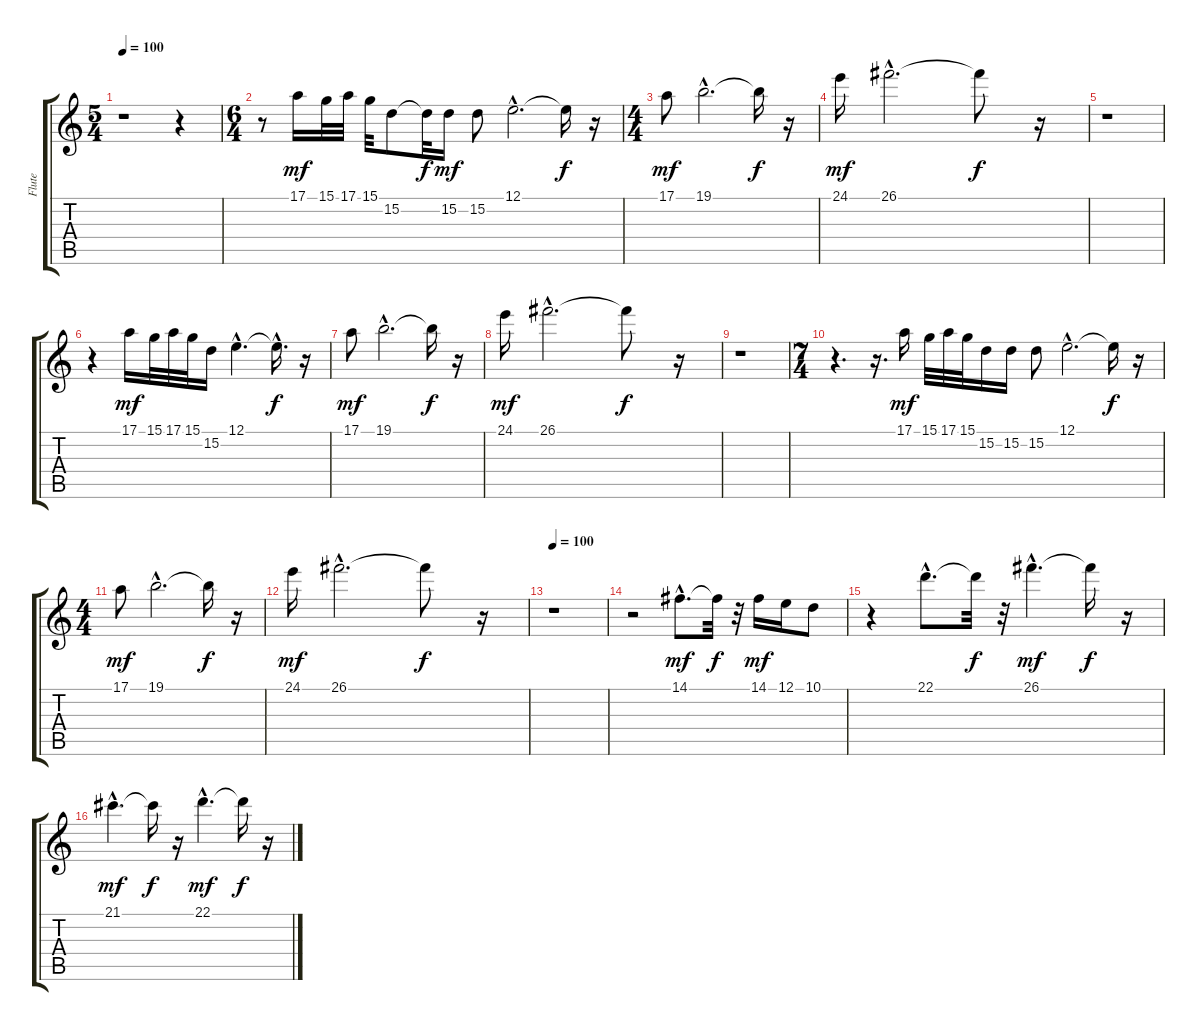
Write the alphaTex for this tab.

\track ("Flute" "Flute") {instrument flute}
\staff {score tabs}
\tuning (E4 B3 G3 D3 A2 E2) {hide}
\ts (5 4)
\tempo 100
\clef g2
\ks c
r.1{dy mf instrument flute} r.4 |
\ts (6 4)
r.8 17.1.16 15.1.32 17.1.32 15.1.32 15.2.8 15.2{t}.32{dy f} 15.2.16{dy mf} 15.2.8 12.1{hac}.2{d} 12.1{t}.16{dy f} r.16 |
\ts (4 4)
17.1.8{dy mf} 19.1{hac}.2{d} 19.1{t}.16{dy f} r.16 |
24.1.16{dy mf} 26.1{hac}.2{d} 26.1{t}.8{dy f} r.16 |
r.1 |
r.4 17.1.16{dy mf} 15.1.32 17.1.32 15.1.32 15.2.16 12.1{hac}.4{d} 12.1{hac t}.16{d dy f} r.16 |
17.1.8{dy mf} 19.1{hac}.2{d} 19.1{t}.16{dy f} r.16 |
24.1.16{dy mf} 26.1{hac}.2{d} 26.1{t}.8{dy f} r.16 |
r.1 |
\ts (7 4)
r.4{d} r.16{d} 17.1.16{dy mf} 15.1.32 17.1.32 15.1.32 15.2.16 15.2.16 15.2.8 12.1{hac}.2{d} 12.1{t}.16{dy f} r.16 |
\ts (4 4)
17.1.8{dy mf} 19.1{hac}.2{d} 19.1{t}.16{dy f} r.16 |
24.1.16{dy mf} 26.1{hac}.2{d} 26.1{t}.8{dy f} r.16 |
\tempo 100
r.1 |
r.2 14.1{hac}.8{d dy mf} 14.1{t}.32{dy f} r.32 14.1.16{dy mf} 12.1.16 10.1.8 |
r.4 22.1{hac}.8{d} 22.1{t}.32{dy f} r.32 26.1{hac}.4{d dy mf} 26.1{t}.16{dy f} r.16 |
21.1{hac}.4{d dy mf} 21.1{t}.16{dy f} r.16 22.1{hac}.4{d dy mf} 22.1{t}.16{dy f} r.16
